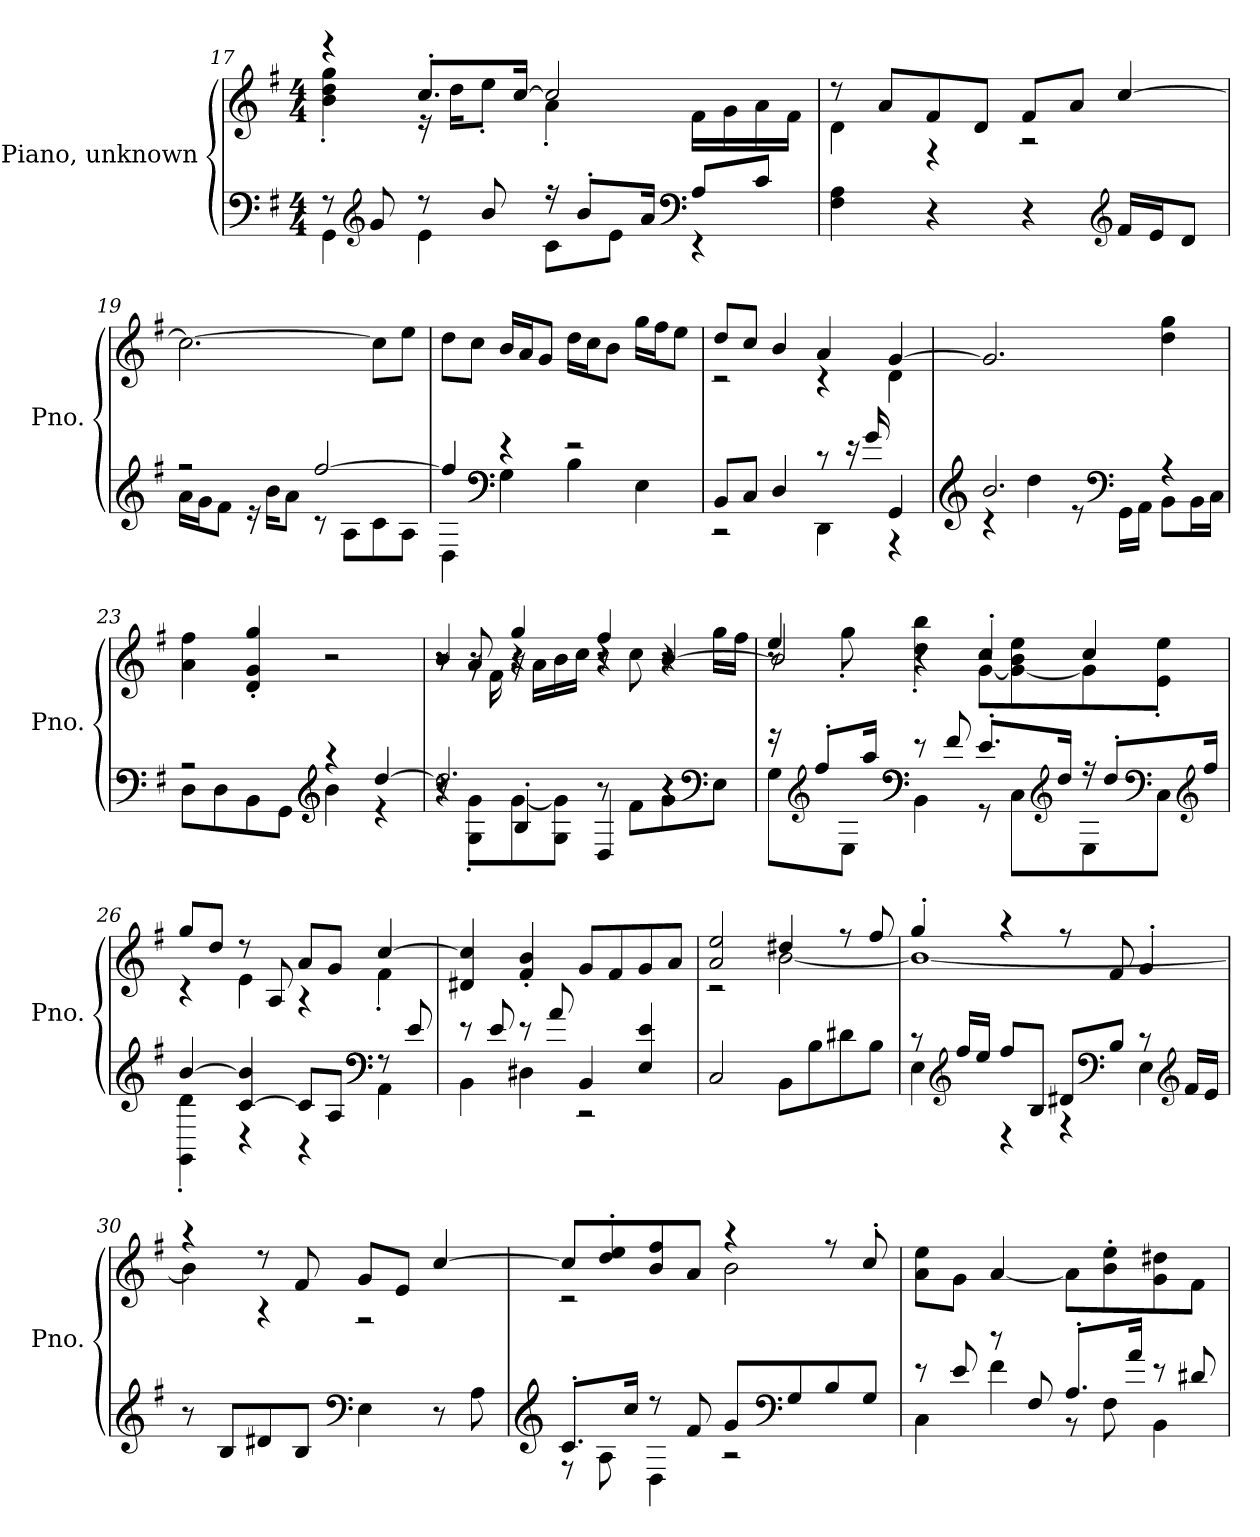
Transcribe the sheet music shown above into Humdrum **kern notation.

**kern	**kern
*part1	*part1
*staff2	*staff1
*I"Piano, unknown	*
*I'Pno.	*
!!LO:PB:g=z
*clefF4	*clefG2
*k[f#]	*k[f#]
*M4/4	*M4/4
=17	=17
*^	*^
8r	4GG\	4r	4b\' 4dd\' 4gg\'
*clefG2	*	*	*
8g/	.	.	.
8r	4e\	8.cc'/L	16r
.	.	.	16dd\KL
8b/	.	.	8ee'\J
.	.	[16cc/Jk	.
16r	8c\L	2cc/]	4a'\
8b'/L	.	.	.
.	8e\J	.	.
16a/Jk	.	.	.
*clefF4	*	*	*
8A/L	4r	.	16f#\LL
.	.	.	16g\
8c/J	.	.	16a\
.	.	.	16f#\JJ
*v	*v	*	*
=18	=18	=18
4F#\ 4A\	8r	4d\
.	8a/L	.
4r	8f#/	4r
.	8d/J	.
4r	8f#/L	2r
.	8a/J	.
*clefG2	*	*
16f#/LL	[4cc/	.
16e/J	.	.
8d/J	.	.
*	*v	*v
=19	=19
*^	*
2r	16a\LL	2.cc\_
.	16g\J	.
.	8f#\J	.
.	16r	.
.	16b\KL	.
.	8a\J	.
[2ff#/	8r	.
.	8A\L	.
.	8c\	8cc\L]
.	8A\J	8ee\J
!!LO:LB:g=z
=20	=20	=20
4ff#/]	4D\	8dd\L
.	.	8cc\J
*clefF4	*	*
4r	4G\	16b/LL
.	.	16a/J
.	.	8g/J
2r	4B\	16dd\LL
.	.	16cc\J
.	.	8b\J
.	4E\	16gg\LL
.	.	16ff#\J
.	.	8ee\J
=21	=21	=21
*	*	*^
8BB/L	2r	8dd/L	2r
8C/J	.	8cc/J	.
4D/	.	4b/	.
8r	4DD\	4a/	4r
16r	.	.	.
16g/	.	.	.
4GG/	4r	[4g/	4d\
*	*	*v	*v
=22	=22	=22
*clefG2	*	*
2.b/	4r	2.g/]
.	4dd\	.
.	8r	.
*clefF4	*	*
.	16GG\LL	.
.	16AA\JJ	.
4r	8BB\L	4dd\ 4gg\
.	16BB\L	.
.	16C\JJ	.
=23	=23	=23
2r	8D\L	4a\ 4ff#\
.	8D\	.
.	8BB\	4d/' 4g/' 4gg/'
.	8GG\J	.
*clefG2	*	*
4r	4b\	2r
[4dd/	4r	.
!!LO:LB:g=z
=24	=24	=24
*	*^	*^
*	*	*	*	*^
2.dd/]	8r	4r	4b/	8r	8r
.	8G\' 8g\'L	.	.	16r	8a/
.	.	.	.	16f#\	.
.	[8g\	4B'/	4gg/	16r	4r
.	.	.	.	16a\LL	.
.	8G\ 8g\]J	.	.	16b\	.
.	.	.	.	16cc\JJ	.
.	8r	4D/	4ff#/	8r	4r
.	8f#\L	.	.	8cc\	.
4r	8g\	4r	4r	8r	[4b/
*clefF4	*	*	*	*	*
.	8E\J	.	.	16gg\LL	.
.	.	.	.	16ff#\JJ	.
*	*v	*v	*	*	*
=25	=25	=25	=25	=25
16r	8G\L	4ee/	8r	2b/]
*clefG2	*	*	*	*
8ff#'/L	.	.	.	.
.	8E\J	.	8gg'\	.
16aa/Jk	.	.	.	.
*clefF4	*	*	*	*
8r	4BB\	4r	4dd\' 4bb\'	.
8f#/	.	.	.	.
8.e'/L	8r	4cc'/	[8g\L	2r
.	8C\L	.	8g\_ 8b\ 8ee\	.
*clefG2	*	*	*	*
16dd/Jk	.	.	.	.
16r	8E\	4cc/	8g\]	.
8dd'/L	.	.	.	.
*clefF4	*	*	*	*
.	8C\J	.	8e\' 8ee\'J	.
*clefG2	*	*	*	*
16ff#/Jk	.	.	.	.
*	*	*	*v	*v
!!LO:LB:g=z
=26	=26	=26	=26
[4b/	4GG\' 4d\'	8gg/L	4r
.	.	8dd/J	.
[4c/ 4b/]	4r	8r	4e\
.	.	8A/	.
8c/L]	4r	8a/L	4r
8A/J	.	8g/J	.
*clefF4	*	*	*
8r	4AA\	[4cc/	4f#'\
8e/	.	.	.
*	*	*v	*v
=27	=27	=27
8r	4BB\	4d#X/ 4cc/]
8e/	.	.
8r	4D#X\	4f#/' 4b/'
8a/	.	.
4BB/	2r	8g/L
.	.	8f#/
4E/ 4e/	.	8g/
.	.	8a/J
*v	*v	*
=28	=28
*	*^
2C/	2a/ 2ee/	2r
8BB\L	4dd#X/	[2b\
8B\	.	.
8d#X\	8r	.
8B\J	8ff#/	.
!!LO:LB:g=z	!!
=29	=29	=29
*^	*	*
8r	4E\	4gg'/	1b_
*clefG2	*	*	*
16ff#/LL	.	.	.
16ee/JJ	.	.	.
8ff#/L	4r	4r	.
8B/J	.	.	.
8d#X/L	4r	8r	.
*clefF4	*	*	*
8B/J	.	8f#/	.
8r	4E\	4g'/	.
*clefG2	*	*	*
16f#/LL	.	.	.
16e/JJ	.	.	.
*v	*v	*	*
=30	=30	=30
8r	4r	4b\]
8B/L	.	.
8d#X/	8r	4r
8B/J	8f#/	.
*clefF4	*	*
4E\	8g/L	2r
.	8e/J	.
8r	[4cc/	.
8A\	.	.
=31	=31	=31
*clefG2	*	*
*^	*	*
8.c'/L	8r	8cc/L]	2r
.	8A\	8dd/' 8ee/'	.
16cc/Jk	.	.	.
8r	4D\	8b/ 8ff#/	.
8f#/	.	8a/J	.
8g/L	2r	4r	2b\
*clefF4	*	*	*
8G/	.	.	.
8B/	.	8r	.
8G/J	.	8cc'/	.
*	*	*v	*v
!!LO:LB:g=z
=32	=32	=32
8r	4C\	8a\ 8ee\L
8e/	.	8g\J
8r	4f#\	[4a/
8F#/	.	.
8.A'/L	8r	8a\L]
.	8F#\	8b\' 8ee\'
16a/Jk	.	.
8r	4BB\	8g\ 8dd#X\
8d#X/	.	8f#\J
*v	*v	*
=	=
*-	*-
